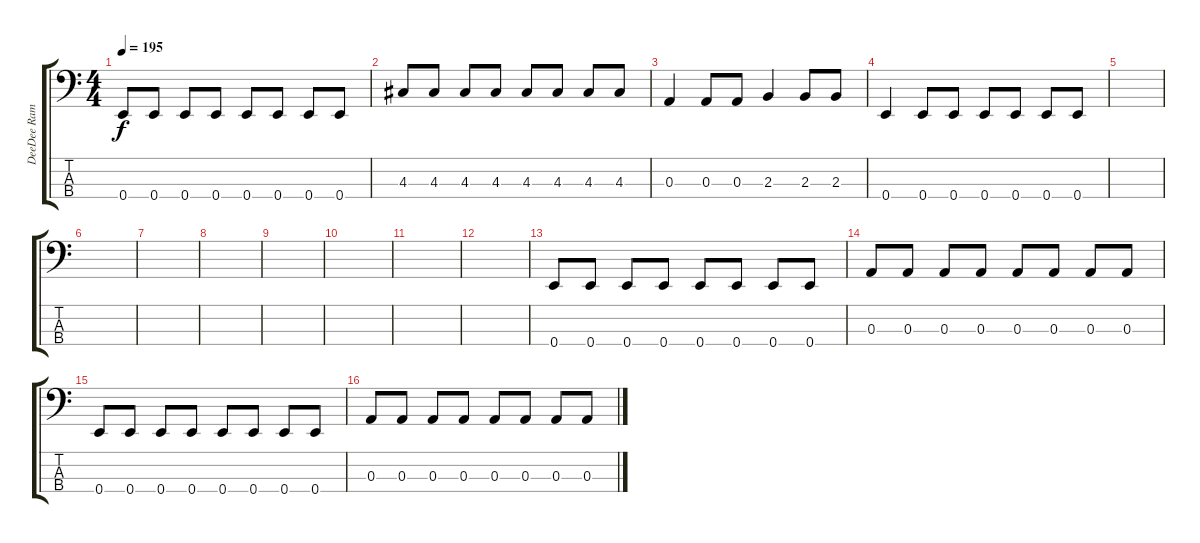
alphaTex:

\track ("DeeDee Ramone" "DeeDee Ram") {instrument electricbasspick}
\staff {score tabs}
\tuning (G2 D2 A1 E1) {hide}
\ts (4 4)
\tempo 195
\clef f4
\ks c
0.4.8{dy f} 0.4.8 0.4.8 0.4.8 0.4.8 0.4.8 0.4.8 0.4.8 |
4.3.8 4.3.8 4.3.8 4.3.8 4.3.8 4.3.8 4.3.8 4.3.8 |
0.3.4 0.3.8 0.3.8 2.3.4 2.3.8 2.3.8 |
0.4.4 0.4.8 0.4.8 0.4.8 0.4.8 0.4.8 0.4.8 |
|
|
|
|
|
|
|
|
0.4.8 0.4.8 0.4.8 0.4.8 0.4.8 0.4.8 0.4.8 0.4.8 |
0.3.8 0.3.8 0.3.8 0.3.8 0.3.8 0.3.8 0.3.8 0.3.8 |
0.4.8 0.4.8 0.4.8 0.4.8 0.4.8 0.4.8 0.4.8 0.4.8 |
0.3.8 0.3.8 0.3.8 0.3.8 0.3.8 0.3.8 0.3.8 0.3.8
